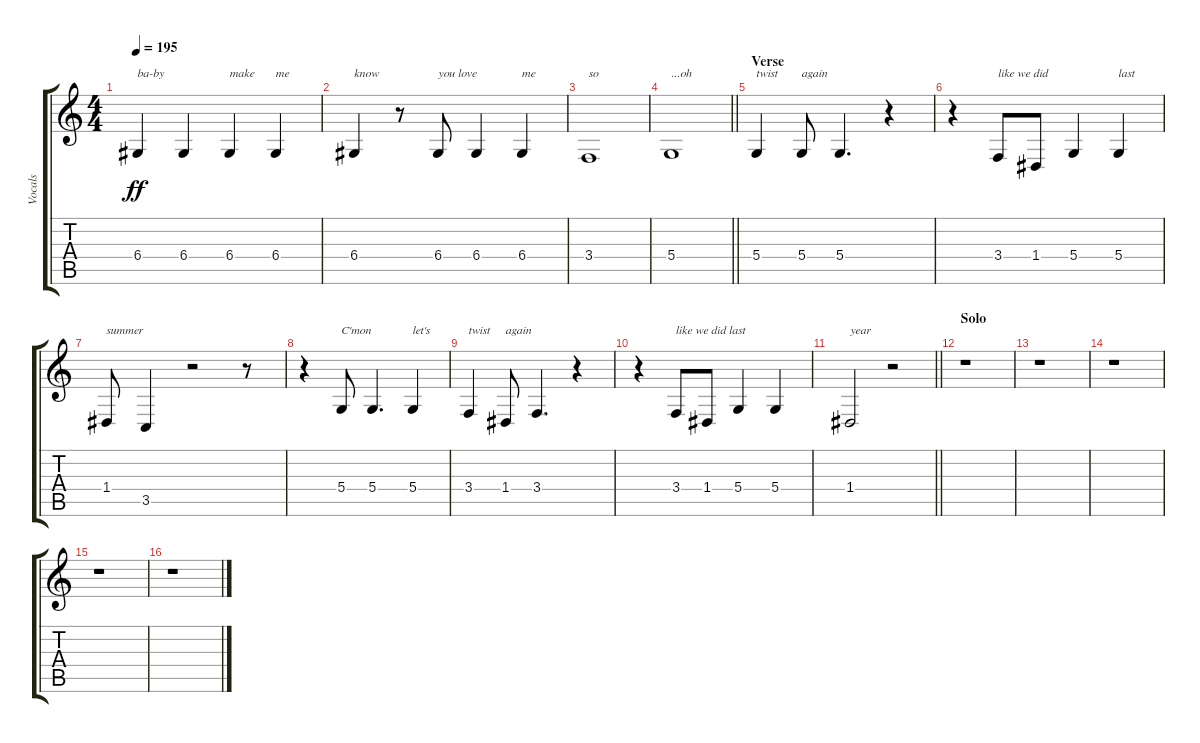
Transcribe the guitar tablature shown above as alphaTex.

\track ("Vocals" "Vocals") {instrument tenorsax}
\staff {score tabs}
\tuning (E4 B3 G3 D3 A2 E2) {hide}
\ts (4 4)
\tempo 195
\clef g2
\ks c
6.4.4{txt "ba-by" dy ff} 6.4.4 6.4.4{txt "make"} 6.4.4{txt "me"} |
6.4.4{txt "know"} r.8 6.4.8{txt "you love"} 6.4.4 6.4.4{txt "me"} |
3.4.1{txt "so"} |
\barLineRight lightlight
5.4.1{txt "...oh"} |
\section ("" "Verse")
5.4.4{txt "twist"} 5.4.8{txt "again"} 5.4.4{d} r.4 |
r.4 3.4.8{txt "like we did "} 1.4.8 5.4.4 5.4.4{txt "last"} |
1.4.8{txt "summer"} 3.5.4 r.2 r.8 |
r.4 5.4.8{txt "C'mon"} 5.4.4{d} 5.4.4{txt "let's"} |
3.4.4{txt "twist"} 1.4.8{txt "again"} 3.4.4{d} r.4 |
r.4 3.4.8{txt "like we did last"} 1.4.8 5.4.4 5.4.4 |
\barLineRight lightlight
1.4.2{txt "year"} r.2 |
\section ("" "Solo")
r.1 |
r.1 |
r.1 |
r.1 |
r.1
